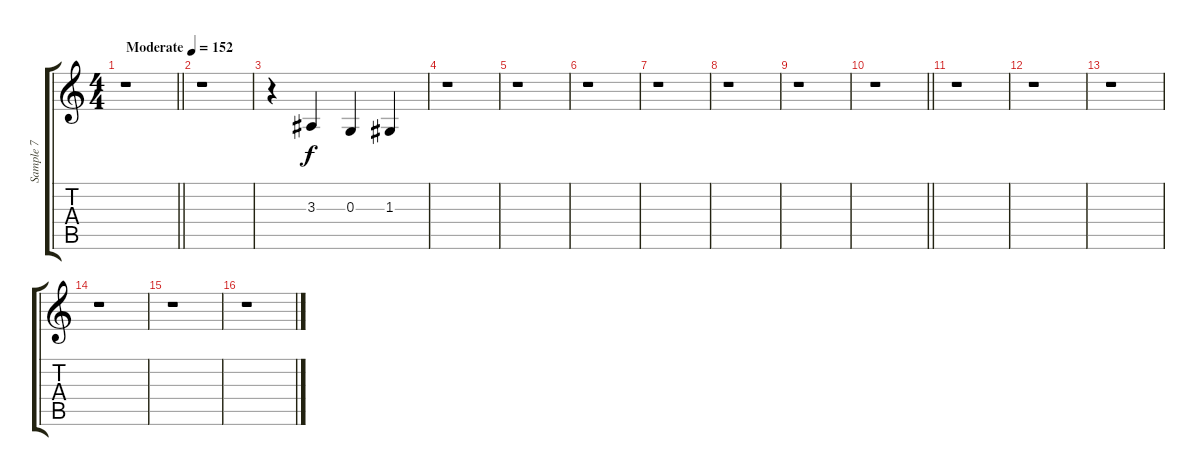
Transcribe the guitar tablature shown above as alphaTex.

\track ("Sample 7" "Sample 7") {instrument lead3calliope}
\staff {score tabs}
\tuning (E4 B3 G3 D3 A2 E2) {hide}
\ts (4 4)
\tempo (152 "Moderate")
\clef g2
\barLineRight lightlight
\ks c
r.1{dy f instrument lead3calliope} |
\section ("" " ")
r.1 |
r.4 3.3.4 0.3.4 1.3.4 |
r.1 |
r.1 |
r.1 |
r.1 |
r.1 |
r.1 |
\barLineRight lightlight
r.1 |
\section ("" " ")
r.1 |
r.1 |
r.1 |
r.1 |
r.1 |
r.1
